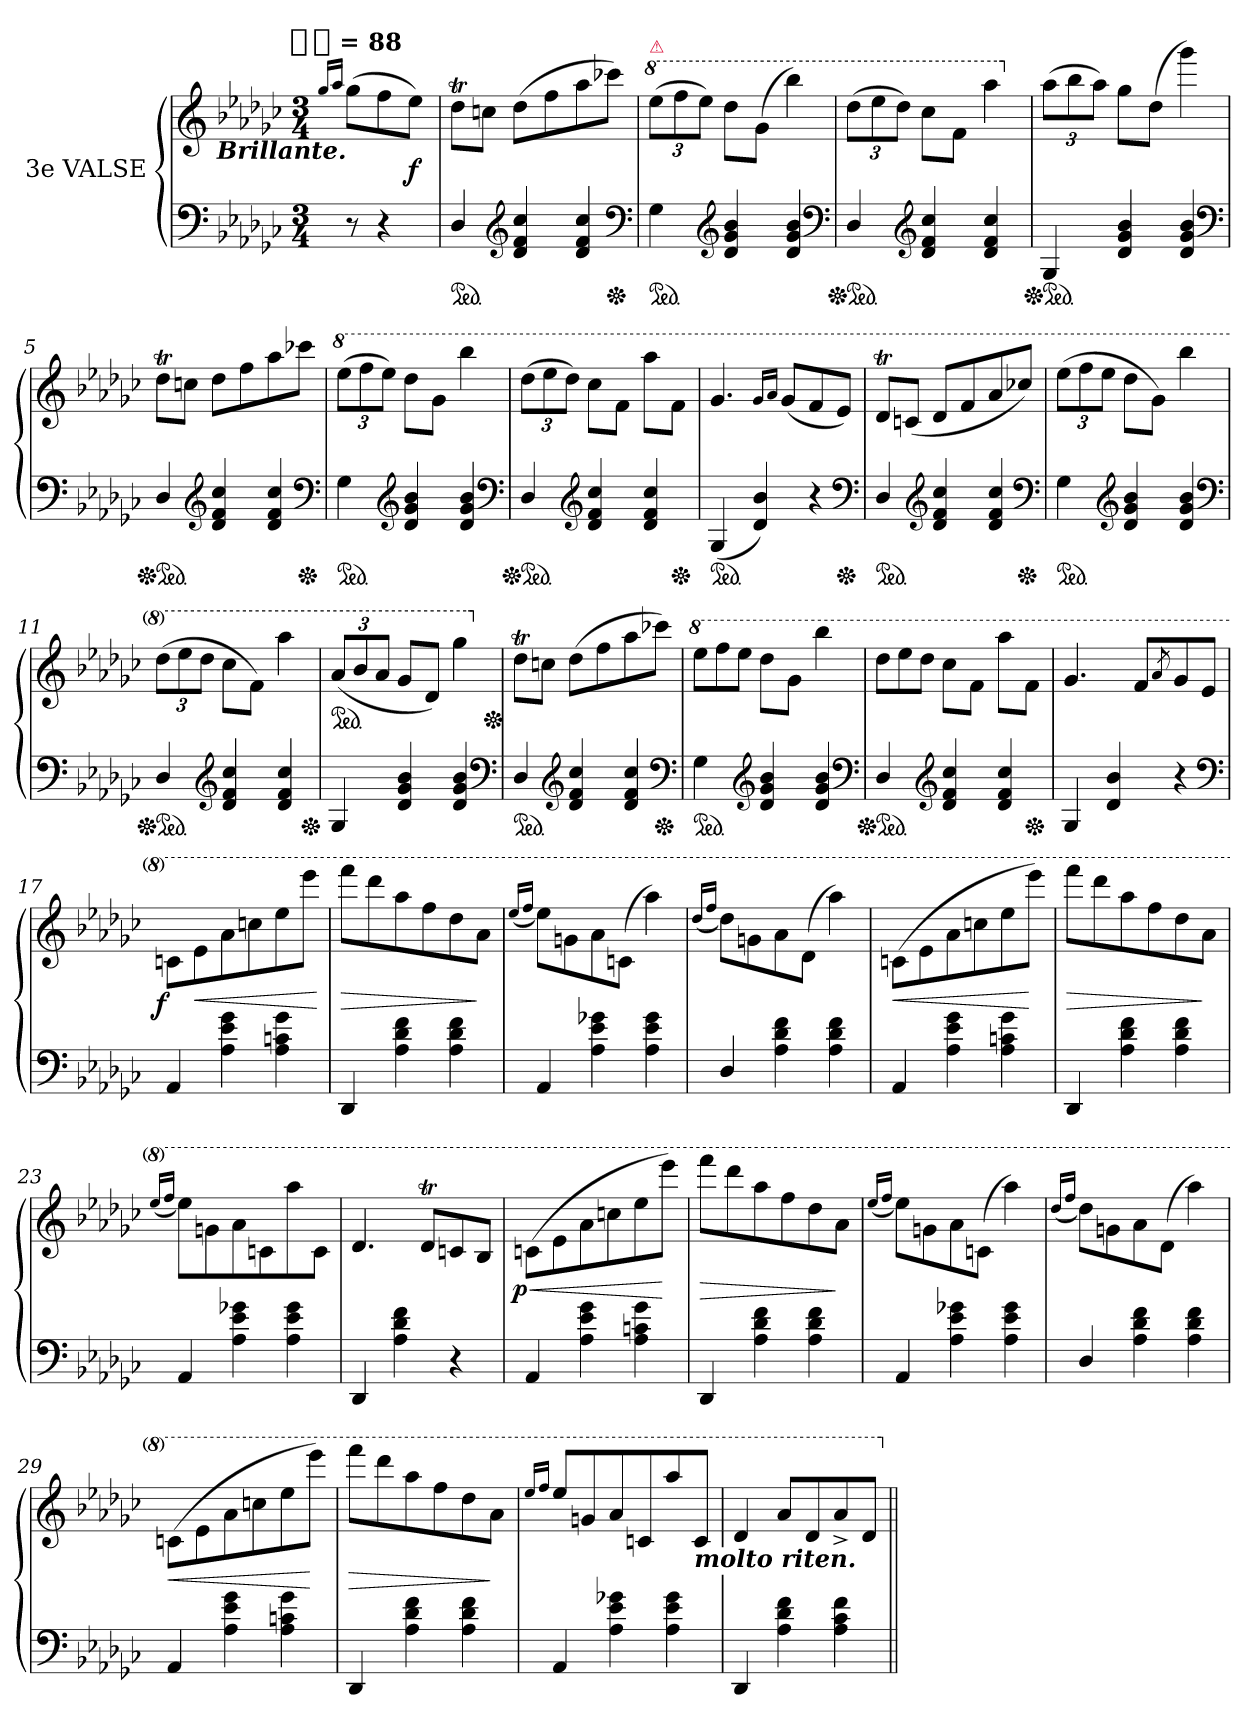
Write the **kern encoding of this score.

**kern	**kern	**dynam
*part1	*part1	*part1
*staff2	*staff1	*staff1/2
*I"3e VALSE	*	*
*clefF4	*clefG2	*
*k[b-e-a-d-g-c-]	*k[b-e-a-d-g-c-]	*
!!LO:TX:omd:t=[half-dot] = 88
*M3/4	*M3/4	*
*MM264	*MM264	*
=	=	=
.	16qqgg-/LL	.
.	16qqaa-/JJ	.
!	!LO:TX:b:Bi:rj:t=Brillante.	!
8r	(>8gg-L	.
4r	8ff	.
.	8ee-J)	f
=1	=1	=1
*ped	*	*
4D-/	8dd-TL	.
.	8ccnJ	.
*clefG2	*	*
4d- 4f 4cc-	(>8dd-L	.
.	8ff	.
4d- 4f 4cc-	8aa-	.
*Xped	*	*
.	8ccc-XJ)	.
*clefF4	*	*
=2	=2	=2
*	*8va	*
!	!LO:TX:a:color=crimson:t=⚠	!
*ped	*	*
4G-	(>12eee-L	.
.	12fff	.
.	12eee-J)	.
*clefG2	*	*
4d- 4g- 4b-	8ddd-L	.
.	(>8gg-J	.
4d- 4g- 4b-	4bbb-)	.
*clefF4	*	*
=3	=3	=3
*Xped	*	*
*ped	*	*
4D-/	(>12ddd-L	.
.	12eee-	.
.	12ddd-J)	.
*clefG2	*	*
4d- 4f 4cc-	8ccc-\L	.
.	8ffJ	.
4d- 4f 4cc-	4aaa-	.
=4	=4	=4
*	*X8va	*
*Xped	*	*
*ped	*	*
4G-	(>12aa-L	.
.	12bb-	.
.	12aa-J)	.
4d- 4g- 4b-	8gg-L	.
.	(>8dd-J	.
4d- 4g- 4b-	4ggg-)	.
*clefF4	*	*
=5	=5	=5
*Xped	*	*
*ped	*	*
4D-/	8dd-TL	.
.	8ccnJ	.
*clefG2	*	*
4d- 4f 4cc-	8dd-L	.
.	8ff	.
4d- 4f 4cc-	8aa-	.
*Xped	*	*
.	8ccc-XJ	.
*clefF4	*	*
=6	=6	=6
*	*8va	*
*ped	*	*
4G-	(>12eee-L	.
.	12fff	.
.	12eee-J)	.
*clefG2	*	*
4d- 4g- 4b-	8ddd-\L	.
.	8gg-J	.
4d- 4g- 4b-	4bbb-	.
*clefF4	*	*
=7	=7	=7
*Xped	*	*
*ped	*	*
4D-/	(>12ddd-L	.
.	12eee-	.
.	12ddd-J)	.
*clefG2	*	*
4d- 4f 4cc-	8ccc-\L	.
.	8ffJ	.
4d- 4f 4cc-	8aaa-L	.
*Xped	*	*
.	8ffJ	.
=8	=8	=8
!LO:TX:b:color=crimson:t=⚠	!	!
*ped	*	*
(<4G-	4.gg-	.
4d- 4b-)	.	.
.	16qqgg-/LL	.
.	16qqaa-/JJ	.
.	(<8gg-L	.
4r	8ff	.
*Xped	*	*
.	8ee-J)	.
*clefF4	*	*
=9	=9	=9
*ped	*	*
4D-/	8dd-TL	.
.	(<8ccnJ	.
*clefG2	*	*
4d- 4f 4cc-	8dd-L	.
.	8ff	.
4d- 4f 4cc-	8aa-	.
*Xped	*	*
.	8ccc-XJ)	.
*clefF4	*	*
=10	=10	=10
*ped	*	*
4G-	(>12eee-L	.
.	12fff	.
.	12eee-J	.
*clefG2	*	*
4d- 4g- 4b-	8ddd-\L	.
.	8gg-J)	.
4d- 4g- 4b-	4bbb-	.
*clefF4	*	*
=11	=11	=11
*Xped	*	*
*ped	*	*
4D-/	(>12ddd-L	.
.	12eee-	.
.	12ddd-J	.
*clefG2	*	*
4d- 4f 4cc-	8ccc-\L	.
.	8ffJ)	.
4d- 4f 4cc-	4aaa-	.
*Xped	*	*
=12	=12	=12
*	*ped	*
4G-	(<12aa-L	.
.	12bb-	.
.	12aa-J	.
4d- 4g- 4b-	8gg-/L	.
.	8dd-J)	.
4d- 4g- 4b-	4ggg-	.
*clefF4	*	*
*	*Xped	*
=13	=13	=13
*	*X8va	*
*ped	*	*
4D-/	8dd-TL	.
.	8ccnJ	.
*clefG2	*	*
4d- 4f 4cc-	(>8dd-L	.
.	8ff	.
4d- 4f 4cc-	8aa-	.
*Xped	*	*
.	8ccc-XJ)	.
*clefF4	*	*
=14	=14	=14
*	*8va	*
*	*Xtuplet	*
*ped	*	*
4G-	12eee-L	.
.	12fff	.
.	12eee-J	.
*clefG2	*	*
4d- 4g- 4b-	8ddd-L	.
.	8gg-J	.
4d- 4g- 4b-	4bbb-	.
*clefF4	*	*
=15	=15	=15
*Xped	*	*
*ped	*	*
4D-/	12ddd-L	.
.	12eee-	.
.	12ddd-J	.
*clefG2	*	*
4d- 4f 4cc-	8ccc-\L	.
.	8ffJ	.
4d- 4f 4cc-	8aaa-\L	.
*Xped	*	*
.	8ffJ	.
=16	=16	=16
4G-	4.gg-	.
4d- 4b-	.	.
.	8ffL	.
.	8qaa-/	.
4r	8gg-	.
.	8ee-J	.
*clefF4	*	*
=17	=17	=17
!	!	!LO:DY:rj
4AA-	8ccnL	f
.	8ee-	<
4A- 4e- 4g-	8aa-	.
.	8cccn	.
4A- 4cn 4g-	8eee-	.
.	8eeee-J	.
.	.	[
=18	=18	=18
4DD-	8ffffL	>
.	8dddd-	.
4A- 4d- 4f	8aaa-	.
.	8fff	.
4A- 4d- 4f	8ddd-	.
.	8aa-J	]
=19	=19	=19
.	(<16qqeee-/LL	.
.	16qqfffJJ	.
4AA-	8eee-\L)	.
.	8ggn	.
4A- 4e- 4g-X	8aa-	.
.	(>8ccnJ	.
4A- 4e- 4g-	4aaa-)	.
=20	=20	=20
.	(<16qqddd-/LL	.
.	16qqfff/JJ	.
4D-/	8ddd-\L)	.
.	8ggn	.
4A- 4d- 4f	8aa-	.
.	(>8dd-J	.
4A- 4d- 4f	4aaa-)	.
=21	=21	=21
4AA-	(>8ccnL	<
.	8ee-	.
4A- 4e- 4g-	8aa-	.
.	8cccn	.
4A- 4cn 4g-	8eee-	.
.	8eeee-J)	[
=22	=22	=22
4DD-	8ffffL	>
.	8dddd-	.
4A- 4d- 4f	8aaa-	.
.	8fff	.
4A- 4d- 4f	8ddd-	.
.	8aa-J	]
=23	=23	=23
.	(<16qqeee-/LL	.
.	16qqfffJJ	.
4AA-	8eee-\L)	.
.	8ggn	.
4A- 4e- 4g-X	8aa-	.
.	8ccn	.
4A- 4e- 4g-	8aaa-	.
.	8ccJ	.
=24	=24	=24
4DD-	4.dd-	.
4A- 4d- 4f	.	.
.	8dd-TL	.
4r	8ccn	.
.	8b-J	.
=25	=25	=25
!	!	!LO:DY:n=1:rj
4AA-	(>8ccnL	< p
.	8ee-	.
4A- 4e- 4g-	8aa-	.
.	8cccn	.
4A- 4cn 4g-	8eee-	.
.	8eeee-J)	[
=26	=26	=26
4DD-	8ffffL	>
.	8dddd-	.
4A- 4d- 4f	8aaa-	.
.	8fff	.
4A- 4d- 4f	8ddd-	.
.	8aa-J	]
=27	=27	=27
.	(<16qqeee-/LL	.
.	16qqfffJJ	.
4AA-	8eee-\L)	.
.	8ggn	.
4A- 4e- 4g-X	8aa-	.
.	(>8ccnJ	.
4A- 4e- 4g-	4aaa-)	.
=28	=28	=28
.	(<16qqddd-/LL	.
.	16qqfffJJ	.
4D-/	8ddd-\L)	.
.	8ggn	.
4A- 4d- 4f	8aa-	.
.	(>8dd-J	.
4A- 4d- 4f	4aaa-)	.
=29	=29	=29
4AA-	(>8ccnL	<
.	8ee-	.
4A- 4e- 4g-	8aa-	.
.	8cccn	.
4A- 4cn 4g-	8eee-	.
.	8eeee-J)	[
=30	=30	=30
4DD-	8ffffL	>
.	8dddd-	.
4A- 4d- 4f	8aaa-	.
.	8fff	.
4A- 4d- 4f	8ddd-	.
.	8aa-J	]
=31	=31	=31
.	16qqeee-/LL	.
.	16qqfff/JJ	.
4AA-	8eee-L	.
.	8ggn	.
4A- 4e- 4g-X	8aa-	.
.	8ccn	.
4A- 4e- 4g-	8aaa-	.
!	!LO:TX:b:Bi:t=molto riten.	!
.	8ccJ	.
=32	=32	=32
4DD-	4dd-	.
4A- 4d- 4f	8aa-L	.
.	8dd-	.
4A- 4c- 4f	8aa-^<	.
.	8dd-J	.
*	*X8va	*
=||	=||	=||
*-	*-	*-
